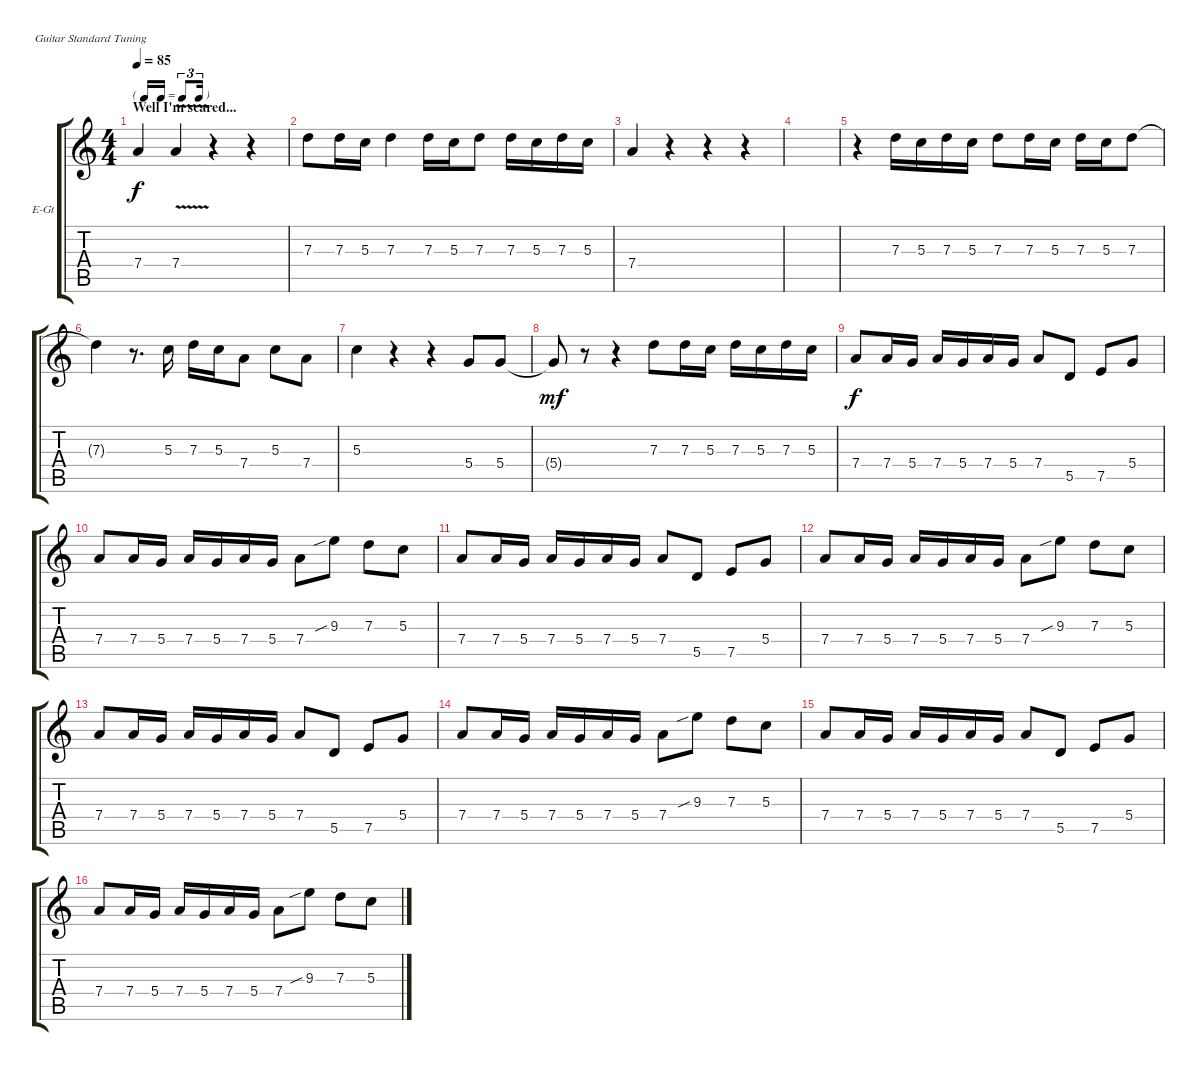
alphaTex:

\bracketExtendMode groupsimilarinstruments
\firstSystemTrackNameOrientation horizontal
\otherSystemsTrackNameOrientation horizontal
\track ("Lead Guitar" "E-Gt") {instrument electricguitarjazz}
\staff {score tabs}
\tuning (E4 B3 G3 D3 A2 E2)
\ts (4 4)
\tf triplet16th
\section ("" "Well I'm scared...")
\tempo 85
\clef g2
\ks c
7.4.4{dy f} 7.4{v}.4 r.4 r.4 |
7.3.8 7.3.16 5.3.16 7.3.4 7.3.16 5.3.16 7.3.8 7.3.16 5.3.16 7.3.16 5.3.16 |
7.4.4 r.4 r.4 r.4 |
|
r.4 7.3.16 5.3.16 7.3.16 5.3.16 7.3.8 7.3.16 5.3.16 7.3.16 5.3.16 7.3.8 |
7.3{t}.4 r.8{d} 5.3.16 7.3.16 5.3.16 7.4.8 5.3.8 7.4.8 |
5.3.4 r.4 r.4 5.4.8 5.4.8 |
5.4{t}.8{dy mf} r.8 r.4 7.3.8 7.3.16 5.3.16 7.3.16 5.3.16 7.3.16 5.3.16 |
7.4.8{dy f} 7.4.16 5.4.16 7.4.16 5.4.16 7.4.16 5.4.16 7.4.8 5.5.8 7.5.8 5.4.8 |
7.4.8 7.4.16 5.4.16 7.4.16 5.4.16 7.4.16 5.4.16 7.4.8 9.3{sib}.8 7.3.8 5.3.8 |
7.4.8 7.4.16 5.4.16 7.4.16 5.4.16 7.4.16 5.4.16 7.4.8 5.5.8 7.5.8 5.4.8 |
7.4.8 7.4.16 5.4.16 7.4.16 5.4.16 7.4.16 5.4.16 7.4.8 9.3{sib}.8 7.3.8 5.3.8 |
7.4.8 7.4.16 5.4.16 7.4.16 5.4.16 7.4.16 5.4.16 7.4.8 5.5.8 7.5.8 5.4.8 |
7.4.8 7.4.16 5.4.16 7.4.16 5.4.16 7.4.16 5.4.16 7.4.8 9.3{sib}.8 7.3.8 5.3.8 |
7.4.8 7.4.16 5.4.16 7.4.16 5.4.16 7.4.16 5.4.16 7.4.8 5.5.8 7.5.8 5.4.8 |
7.4.8 7.4.16 5.4.16 7.4.16 5.4.16 7.4.16 5.4.16 7.4.8 9.3{sib}.8 7.3.8 5.3.8
